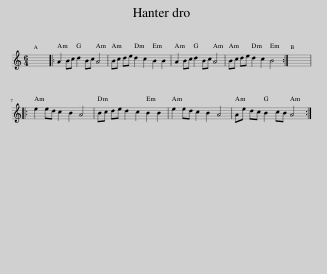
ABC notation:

X:1
L:1/8
M:6/4
I:linebreak $
K:C
V:1 treble
V:1
 x12 |: A2 Bc d2 Bc A4 | Bc de d2 c2 B2 B2 | A2 Bc d2 Bc A4 | Bc de d2 c2 B4 :| %5
 x12 |:$ e2 ed c2 B2 A4 | Bc de d2 c2 B2 B2 | e2 ed c2 B2 A4 | Ae dc B2 cB A4 :| %10
